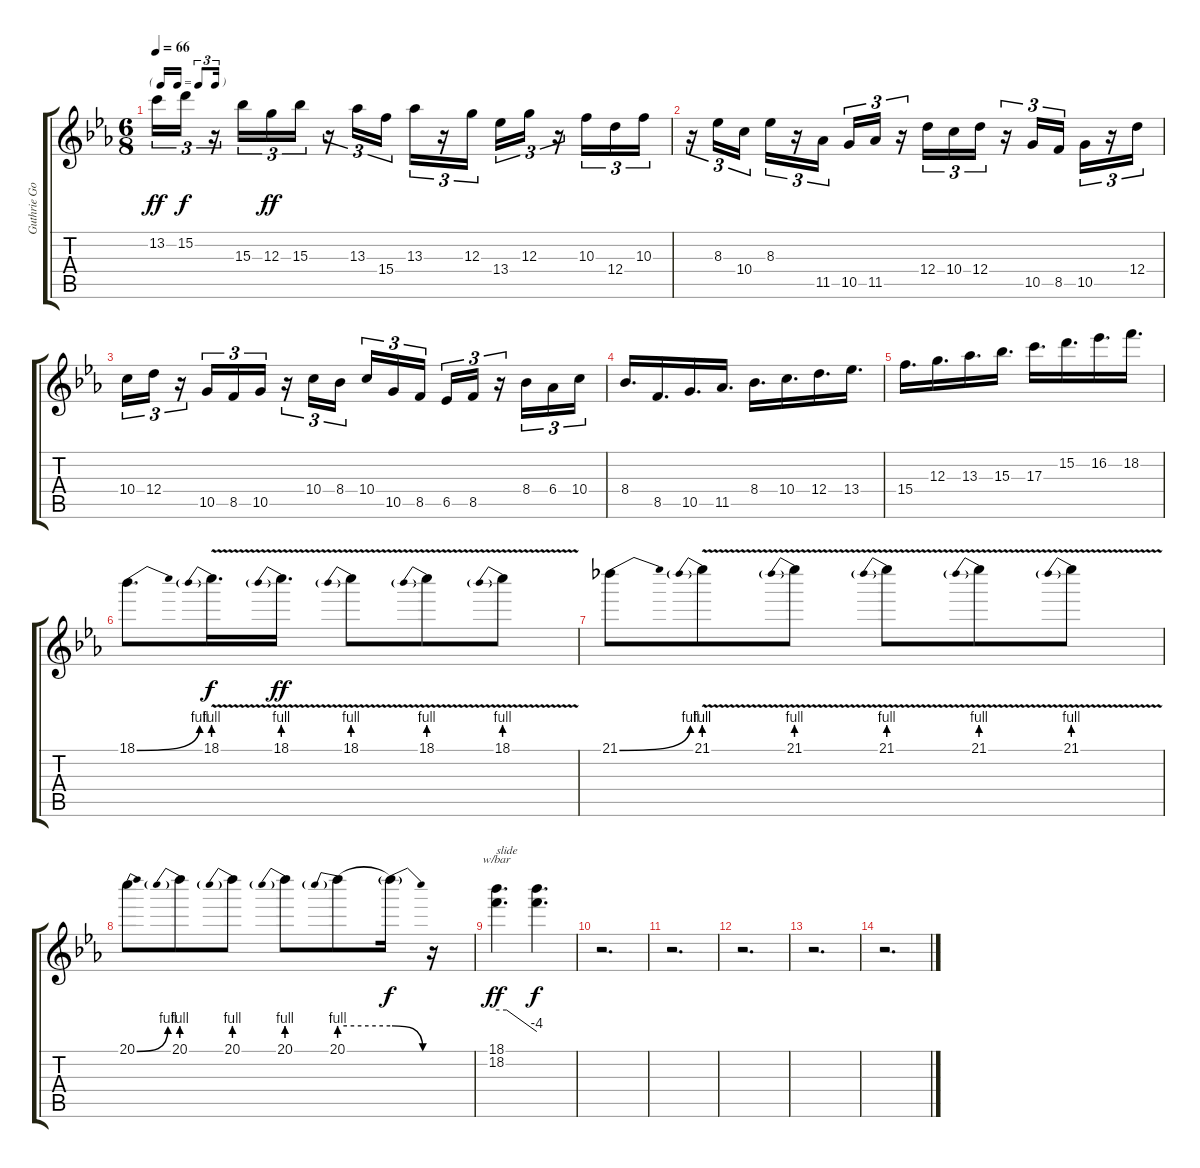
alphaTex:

\track ("Guthrie Govan, Lead Guitar L" "Guthrie Go") {instrument overdrivenguitar}
\staff {score tabs}
\tuning (E4 B3 G3 D3 A2 E2) {hide}
\ts (6 8)
\tf triplet16th
\tempo 66
\clef g2
\ks cminor
13.2.16{tu (3 2) dy ff} 15.2.16{tu (3 2) dy f} r.16{tu (3 2)} 15.3.16{tu (3 2)} 12.3.16{tu (3 2) dy ff} 15.3.16{tu (3 2)} r.16{tu (3 2)} 13.3.16{tu (3 2)} 15.4.16{tu (3 2)} 13.3.16{tu (3 2)} r.16{tu (3 2)} 12.3.16{tu (3 2) beam splitsecondary} 13.4.16{tu (3 2)} 12.3.16{tu (3 2)} r.16{tu (3 2)} 10.3.16{tu (3 2)} 12.4.16{tu (3 2)} 10.3.16{tu (3 2)} |
r.16{tu (3 2)} 8.3.16{tu (3 2)} 10.4.16{tu (3 2) beam splitsecondary} 8.3.16{tu (3 2)} r.16{tu (3 2)} 11.5.16{tu (3 2) beam splitsecondary} 10.5.16{tu (3 2)} 11.5.16{tu (3 2)} r.16{tu (3 2)} 12.4.16{tu (3 2)} 10.4.16{tu (3 2)} 12.4.16{tu (3 2)} r.16{tu (3 2)} 10.5.16{tu (3 2)} 8.5.16{tu (3 2) beam splitsecondary} 10.5.16{tu (3 2)} r.16{tu (3 2)} 12.4.16{tu (3 2)} |
10.4.16{tu (3 2)} 12.4.16{tu (3 2)} r.16{tu (3 2)} 10.5.16{tu (3 2)} 8.5.16{tu (3 2)} 10.5.16{tu (3 2)} r.16{tu (3 2)} 10.4.16{tu (3 2)} 8.4.16{tu (3 2)} 10.4.16{tu (3 2)} 10.5.16{tu (3 2)} 8.5.16{tu (3 2) beam splitsecondary} 6.5.16{tu (3 2)} 8.5.16{tu (3 2)} r.16{tu (3 2)} 8.4.16{tu (3 2)} 6.4.16{tu (3 2)} 10.4.16{tu (3 2)} |
8.4.16{d} 8.5.16{d} 10.5.16{d} 11.5.16{d} 8.4.16{d} 10.4.16{d} 12.4.16{d} 13.4.16{d} |
15.4.16{d} 12.3.16{d} 13.3.16{d} 15.3.16{d} 17.3.16{d} 15.2.16{d} 16.2.16{d} 18.2.16{d} |
18.1{be (bend 0 0 60 4)}.8{d} 18.1{be (prebend 0 4 60 4) v}.16{d dy f} 18.1{be (prebend 0 4 60 4) v}.16{d dy ff} 18.1{be (prebend 0 4 60 4) v}.8 18.1{be (prebend 0 4 60 4) v}.8 18.1{be (prebend 0 4 60 4) v}.8 |
21.1{be (bend 0 0 60 4)}.8 21.1{be (prebend 0 4 60 4) v}.8 21.1{be (prebend 0 4 60 4) v}.8 21.1{be (prebend 0 4 60 4) v}.8 21.1{be (prebend 0 4 60 4) v}.8 21.1{be (prebend 0 4 60 4) v}.8 |
20.1{be (bend 0 0 60 4)}.8 20.1{be (prebend 0 4 60 4)}.8 20.1{be (prebend 0 4 60 4)}.8 20.1{be (prebend 0 4 60 4)}.8 20.1{be (prebend 0 4 60 4)}.8 20.1{be (release 0 4 60 0) t}.16{dy f} r.16 |
(18.1 18.2).4{d tbe (custom default 0 0 15 0 60 -16) txt "slide" dy ff} (18.1{t} 18.2{t}).4{d dy f volume 8} |
r.2{d} |
r.2{d} |
\ks eb
r.2{d} |
r.2{d} |
r.2{d}
